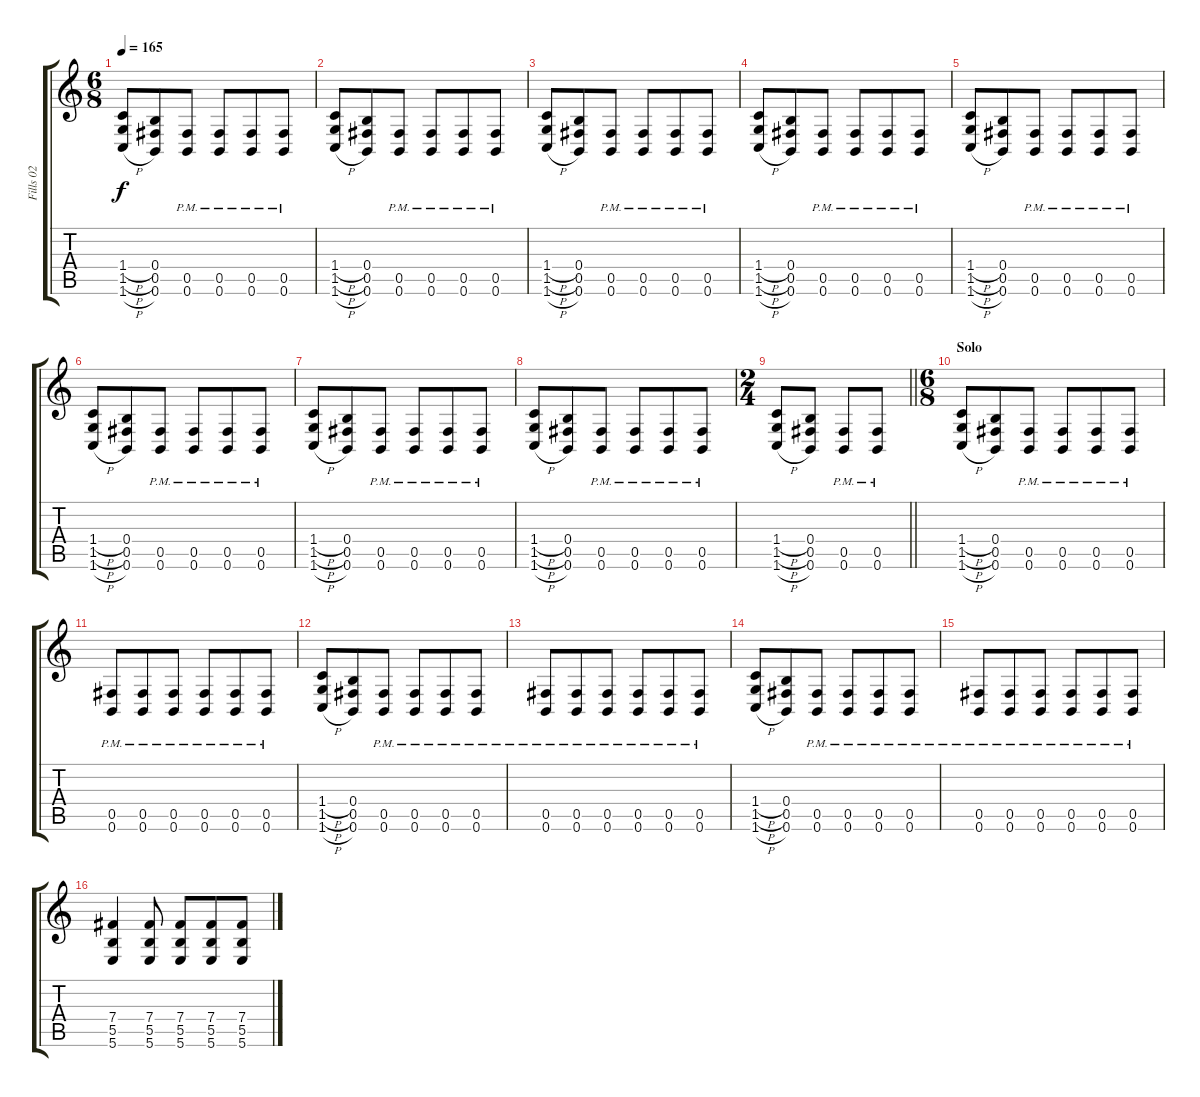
\track ("Fills 02" "Fills 02") {instrument overdrivenguitar}
\staff {score tabs}
\tuning (Db4 Ab3 E3 B2 Gb2 B1) {hide}
\ts (6 8)
\tempo 165
\clef g2
\ks c
(1.4{h} 1.5{h} 1.6{h}).8{dy f} (0.4 0.5 0.6).8 (0.5{pm} 0.6{pm}).8 (0.5{pm} 0.6{pm}).8 (0.5{pm} 0.6{pm}).8 (0.5{pm} 0.6{pm}).8 |
(1.4{h} 1.5{h} 1.6{h}).8 (0.4 0.5 0.6).8 (0.5{pm} 0.6{pm}).8 (0.5{pm} 0.6{pm}).8 (0.5{pm} 0.6{pm}).8 (0.5{pm} 0.6{pm}).8 |
(1.4{h} 1.5{h} 1.6{h}).8 (0.4 0.5 0.6).8 (0.5{pm} 0.6{pm}).8 (0.5{pm} 0.6{pm}).8 (0.5{pm} 0.6{pm}).8 (0.5{pm} 0.6{pm}).8 |
(1.4{h} 1.5{h} 1.6{h}).8 (0.4 0.5 0.6).8 (0.5{pm} 0.6{pm}).8 (0.5{pm} 0.6{pm}).8 (0.5{pm} 0.6{pm}).8 (0.5{pm} 0.6{pm}).8 |
(1.4{h} 1.5{h} 1.6{h}).8 (0.4 0.5 0.6).8 (0.5{pm} 0.6{pm}).8 (0.5{pm} 0.6{pm}).8 (0.5{pm} 0.6{pm}).8 (0.5{pm} 0.6{pm}).8 |
(1.4{h} 1.5{h} 1.6{h}).8 (0.4 0.5 0.6).8 (0.5{pm} 0.6{pm}).8 (0.5{pm} 0.6{pm}).8 (0.5{pm} 0.6{pm}).8 (0.5{pm} 0.6{pm}).8 |
(1.4{h} 1.5{h} 1.6{h}).8 (0.4 0.5 0.6).8 (0.5{pm} 0.6{pm}).8 (0.5{pm} 0.6{pm}).8 (0.5{pm} 0.6{pm}).8 (0.5{pm} 0.6{pm}).8 |
(1.4{h} 1.5{h} 1.6{h}).8 (0.4 0.5 0.6).8 (0.5{pm} 0.6{pm}).8 (0.5{pm} 0.6{pm}).8 (0.5{pm} 0.6{pm}).8 (0.5{pm} 0.6{pm}).8 |
\ts (2 4)
\barLineRight lightlight
(1.4{h} 1.5{h} 1.6{h}).8 (0.4 0.5 0.6).8 (0.5{pm} 0.6{pm}).8 (0.5{pm} 0.6{pm}).8 |
\ts (6 8)
\section ("" "Solo")
(1.4{h} 1.5{h} 1.6{h}).8 (0.4 0.5 0.6).8 (0.5{pm} 0.6{pm}).8 (0.5{pm} 0.6{pm}).8 (0.5{pm} 0.6{pm}).8 (0.5{pm} 0.6{pm}).8 |
(0.5{pm} 0.6{pm}).8 (0.5{pm} 0.6{pm}).8 (0.5{pm} 0.6{pm}).8 (0.5{pm} 0.6{pm}).8 (0.5{pm} 0.6{pm}).8 (0.5{pm} 0.6{pm}).8 |
(1.4{h} 1.5{h} 1.6{h}).8 (0.4 0.5 0.6).8 (0.5{pm} 0.6{pm}).8 (0.5{pm} 0.6{pm}).8 (0.5{pm} 0.6{pm}).8 (0.5{pm} 0.6{pm}).8 |
(0.5{pm} 0.6{pm}).8 (0.5{pm} 0.6{pm}).8 (0.5{pm} 0.6{pm}).8 (0.5{pm} 0.6{pm}).8 (0.5{pm} 0.6{pm}).8 (0.5{pm} 0.6{pm}).8 |
(1.4{h} 1.5{h} 1.6{h}).8 (0.4 0.5 0.6).8 (0.5{pm} 0.6{pm}).8 (0.5{pm} 0.6{pm}).8 (0.5{pm} 0.6{pm}).8 (0.5{pm} 0.6{pm}).8 |
(0.5{pm} 0.6{pm}).8 (0.5{pm} 0.6{pm}).8 (0.5{pm} 0.6{pm}).8 (0.5{pm} 0.6{pm}).8 (0.5{pm} 0.6{pm}).8 (0.5{pm} 0.6{pm}).8 |
(7.4 5.5 5.6).4 (7.4 5.5 5.6).8 (7.4 5.5 5.6).8 (7.4 5.5 5.6).8 (7.4 5.5 5.6).8
